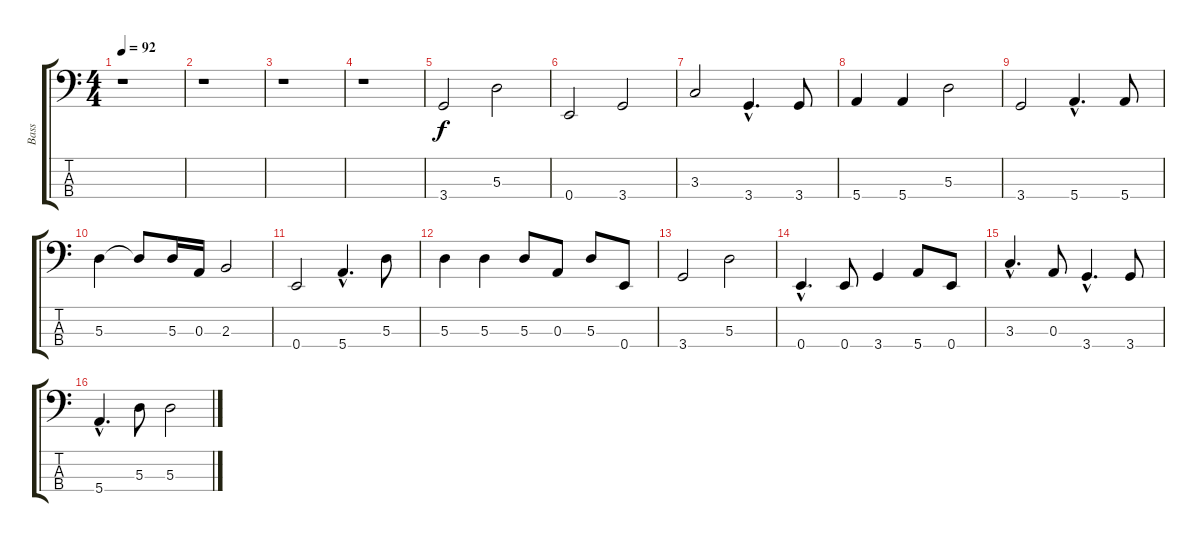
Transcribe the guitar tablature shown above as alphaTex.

\track ("Bass" "Bass") {instrument electricbassfinger}
\staff {score tabs}
\tuning (G2 D2 A1 E1) {hide}
\ts (4 4)
\tempo 92
\clef f4
\ks c
r.1{dy f} |
r.1 |
r.1 |
r.1 |
3.4.2 5.3.2 |
0.4.2 3.4.2 |
3.3.2 3.4{hac}.4{d} 3.4.8 |
5.4.4 5.4.4 5.3.2 |
3.4.2 5.4{hac}.4{d} 5.4.8 |
5.3.4 5.3{t}.8 5.3.16 0.3.16 2.3.2 |
0.4.2 5.4{hac}.4{d} 5.3.8 |
5.3.4 5.3.4 5.3.8 0.3.8 5.3.8 0.4.8 |
3.4.2 5.3.2 |
0.4{hac}.4{d} 0.4.8 3.4.4 5.4.8 0.4.8 |
3.3{hac}.4{d} 0.3.8 3.4{hac}.4{d} 3.4.8 |
5.4{hac}.4{d} 5.3.8 5.3.2
